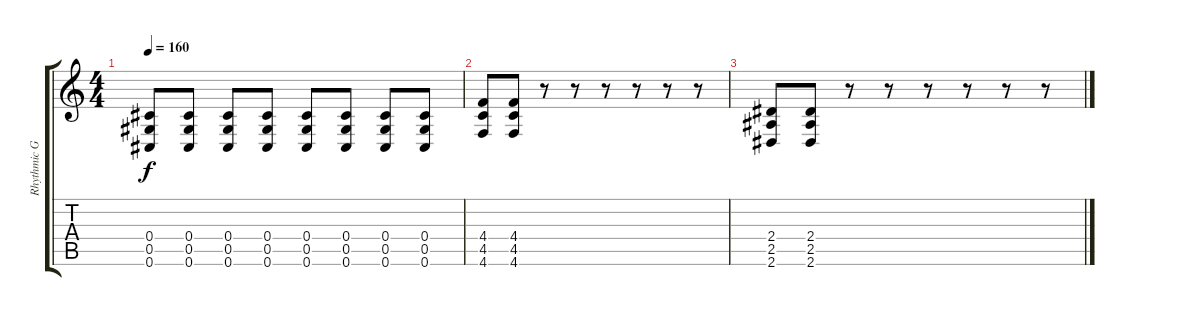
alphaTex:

\track ("Rhythmic Guitar" "Rhythmic G") {instrument distortionguitar}
\staff {score tabs}
\tuning (Eb4 Bb3 Gb3 Db3 Ab2 Db2) {hide}
\ts (4 4)
\tempo 160
\clef g2
\ks c
(0.4 0.5 0.6).8{dy f} (0.4 0.5 0.6).8 (0.4 0.5 0.6).8 (0.4 0.5 0.6).8 (0.4 0.5 0.6).8 (0.4 0.5 0.6).8 (0.4 0.5 0.6).8 (0.4 0.5 0.6).8 |
(4.4 4.5 4.6).8 (4.4 4.5 4.6).8 r.8 r.8 r.8 r.8 r.8 r.8 |
(2.4 2.5 2.6).8 (2.4 2.5 2.6).8 r.8 r.8 r.8 r.8 r.8 r.8
